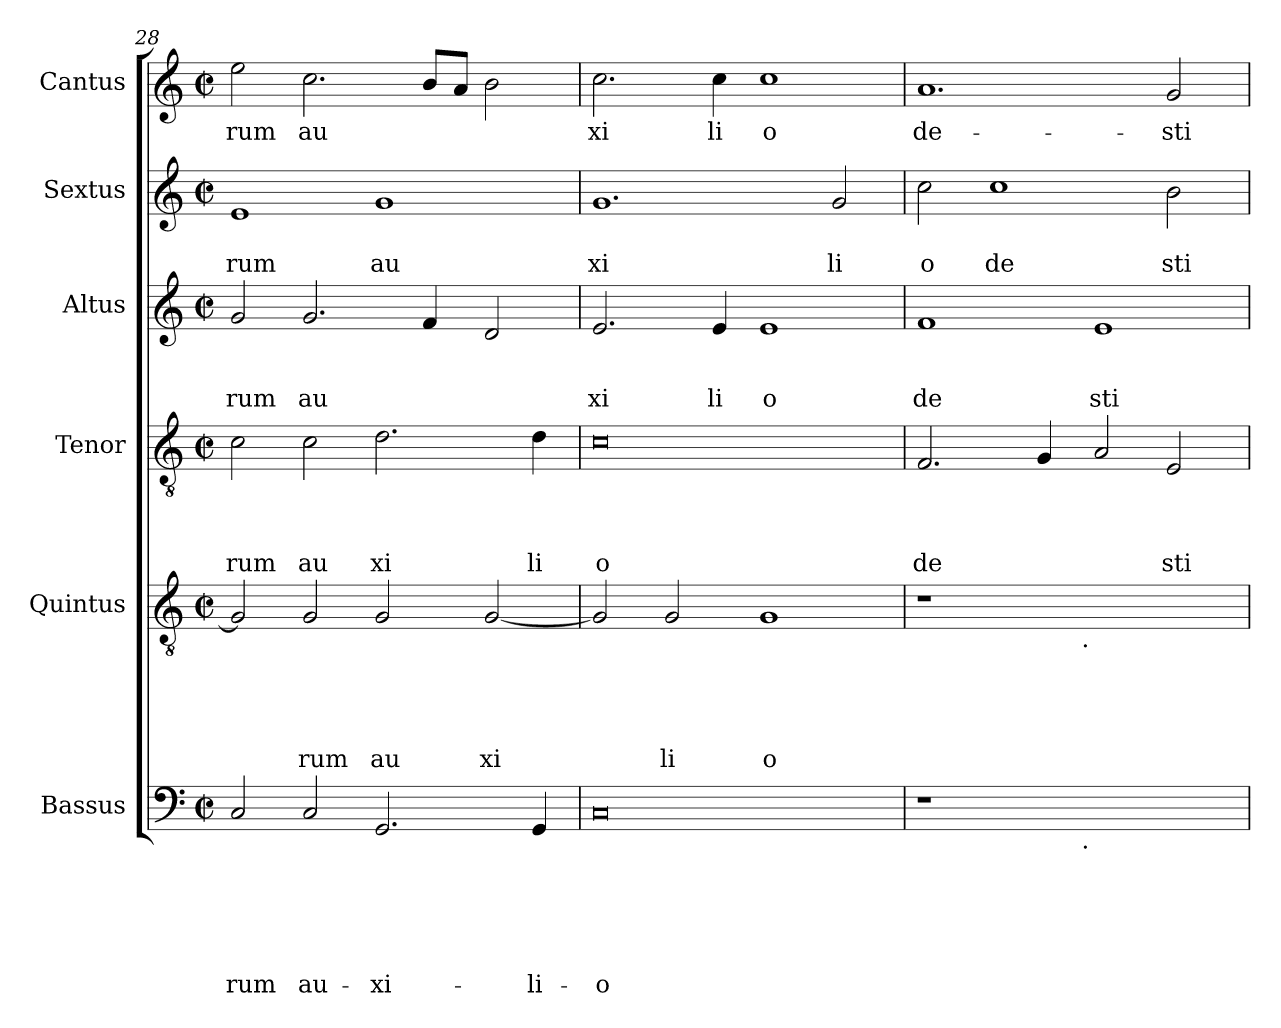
**kern	**text	**text	**text	**text	**text	**text	**kern	**text	**text	**text	**text	**text	**kern	**text	**text	**text	**text	**kern	**text	**text	**text	**kern	**text	**text	**kern	**text
*part6	*part6	*part6	*part6	*part6	*part6	*part6	*part5	*part5	*part5	*part5	*part5	*part5	*part4	*part4	*part4	*part4	*part4	*part3	*part3	*part3	*part3	*part2	*part2	*part2	*part1	*part1
*staff6	*staff6	*staff6	*staff6	*staff6	*staff6	*staff6	*staff5	*staff5	*staff5	*staff5	*staff5	*staff5	*staff4	*staff4	*staff4	*staff4	*staff4	*staff3	*staff3	*staff3	*staff3	*staff2	*staff2	*staff2	*staff1	*staff1
*I"Bassus	*	*	*	*	*	*	*I"Quintus	*	*	*	*	*	*I"Tenor	*	*	*	*	*I"Altus	*	*	*	*I"Sextus	*	*	*I"Cantus	*
*clefF4	*	*	*	*	*	*	*clefGv2	*	*	*	*	*	*clefGv2	*	*	*	*	*clefG2	*	*	*	*clefG2	*	*	*clefG2	*
*k[]	*	*	*	*	*	*	*k[]	*	*	*	*	*	*k[]	*	*	*	*	*k[]	*	*	*	*k[]	*	*	*k[]	*
*C:	*	*	*	*	*	*	*C:	*	*	*	*	*	*C:	*	*	*	*	*C:	*	*	*	*C:	*	*	*C:	*
*M2/2	*	*	*	*	*	*	*M2/2	*	*	*	*	*	*M2/2	*	*	*	*	*M2/2	*	*	*	*M2/2	*	*	*M2/2	*
*met(c|)	*	*	*	*	*	*	*met(c|)	*	*	*	*	*	*met(c|)	*	*	*	*	*met(c|)	*	*	*	*met(c|)	*	*	*met(c|)	*
=28	=28	=28	=28	=28	=28	=28	=28	=28	=28	=28	=28	=28	=28	=28	=28	=28	=28	=28	=28	=28	=28	=28	=28	=28	=28	=28
!	!	!	!	!	!	!LO:LY:b	!	!	!	!	!	!	!	!	!	!	!LO:LY:b	!	!	!	!LO:LY:b	!	!	!LO:LY:b	!	!LO:LY:b
2C/	.	.	.	.	.	-rum	2G/]	.	.	.	.	.	2c\	.	.	.	rum	2g/	.	.	rum	1e	.	rum	2ee\	rum
!	!	!	!	!	!	!LO:LY:b	!	!	!	!	!	!LO:LY:b	!	!	!	!	!LO:LY:b	!	!	!	!LO:LY:b	!	!	!	!	!LO:LY:b
2C/	.	.	.	.	.	au-	2G/	.	.	.	.	rum	2c\	.	.	.	au	2.g/	.	.	au	.	.	.	2.cc\	au
!	!	!	!	!	!	!LO:LY:b	!	!	!	!	!	!LO:LY:b	!	!	!	!	!LO:LY:b	!	!	!	!	!	!	!LO:LY:b	!	!
2.GG/	.	.	.	.	.	-xi-	2G/	.	.	.	.	au	2.d\	.	.	.	xi	.	.	.	.	1g	.	au	.	.
.	.	.	.	.	.	.	.	.	.	.	.	.	.	.	.	.	.	4f/	.	.	.	.	.	.	8b/L	.
.	.	.	.	.	.	.	.	.	.	.	.	.	.	.	.	.	.	.	.	.	.	.	.	.	8a/J	.
!	!	!	!	!	!	!	!	!	!	!	!	!LO:LY:b	!	!	!	!	!	!	!	!	!	!	!	!	!	!
.	.	.	.	.	.	.	[<2G/	.	.	.	.	xi	.	.	.	.	.	2d/	.	.	.	.	.	.	2b\	.
!	!	!	!	!	!	!LO:LY:b	!	!	!	!	!	!	!	!	!	!	!LO:LY:b	!	!	!	!	!	!	!	!	!
4GG/	.	.	.	.	.	-li-	.	.	.	.	.	.	4d\	.	.	.	li	.	.	.	.	.	.	.	.	.
=29	=29	=29	=29	=29	=29	=29	=29	=29	=29	=29	=29	=29	=29	=29	=29	=29	=29	=29	=29	=29	=29	=29	=29	=29	=29	=29
!	!	!	!	!	!	!LO:LY:b	!	!	!	!	!	!	!	!	!	!	!LO:LY:b	!	!	!	!LO:LY:b	!	!	!LO:LY:b	!	!LO:LY:b
0C	.	.	.	.	.	-o	2G/]	.	.	.	.	.	0c	.	.	.	o	2.e/	.	.	xi	1.g	.	xi	2.cc\	xi
!	!	!	!	!	!	!	!	!	!	!	!	!LO:LY:b	!	!	!	!	!	!	!	!	!	!	!	!	!	!
.	.	.	.	.	.	.	2G/	.	.	.	.	li	.	.	.	.	.	.	.	.	.	.	.	.	.	.
!	!	!	!	!	!	!	!	!	!	!	!	!	!	!	!	!	!	!	!	!	!LO:LY:b	!	!	!	!	!LO:LY:b
.	.	.	.	.	.	.	.	.	.	.	.	.	.	.	.	.	.	4e/	.	.	li	.	.	.	4cc\	li
!	!	!	!	!	!	!	!	!	!	!	!	!LO:LY:b	!	!	!	!	!	!	!	!	!LO:LY:b	!	!	!	!	!LO:LY:b
.	.	.	.	.	.	.	1G	.	.	.	.	o	.	.	.	.	.	1e	.	.	o	.	.	.	1cc	o
!	!	!	!	!	!	!	!	!	!	!	!	!	!	!	!	!	!	!	!	!	!	!	!	!LO:LY:b	!	!
.	.	.	.	.	.	.	.	.	.	.	.	.	.	.	.	.	.	.	.	.	.	2g/	.	li	.	.
!!LO:PB:g=z
=30	=30	=30	=30	=30	=30	=30	=30	=30	=30	=30	=30	=30	=30	=30	=30	=30	=30	=30	=30	=30	=30	=30	=30	=30	=30	=30
!	!	!	!	!	!	!	!	!	!	!	!	!	!	!	!	!	!LO:LY:b	!	!	!	!LO:LY:b	!	!	!LO:LY:b	!	!LO:LY:b
*^	*	*	*	*	*	*	*^	*	*	*	*	*	*	*	*	*	*	*	*	*	*	*	*	*	*	*
1r	2ryy	.	.	.	.	.	.	1r	2ryy	.	.	.	.	.	2.F/	.	.	.	de	1f	.	.	de	2cc\	.	o	1.a	de-
!	!	!	!	!	!	!	!	!	!	!	!	!	!	!	!	!	!	!	!	!	!	!	!	!	!	!LO:LY:b	!	!
.	4...ryy	.	.	.	.	.	.	.	4...ryy	.	.	.	.	.	.	.	.	.	.	.	.	.	.	1cc	.	de	.	.
.	.	.	.	.	.	.	.	.	.	.	.	.	.	.	4G/	.	.	.	.	.	.	.	.	.	.	.	.	.
!	!	!	!	!	!	!	!	!	!LO:TX:b:t=.	!	!	!	!	!	!	!	!	!	!	!	!	!	!	!	!	!	!	!
!	!LO:TX:b:t=.	!	!	!	!	!	!	!	!	!	!	!	!	!	!	!	!	!	!	!	!	!	!	!	!	!	!	!
.	1ryy	.	.	.	.	.	.	.	1ryy	.	.	.	.	.	.	.	.	.	.	.	.	.	.	.	.	.	.	.
!	!	!	!	!	!	!	!	!	!	!	!	!	!	!	!	!	!	!	!	!	!	!	!LO:LY:b	!	!	!	!	!
1ryy	.	.	.	.	.	.	.	1ryy	.	.	.	.	.	.	2A/	.	.	.	.	1e	.	.	sti	.	.	.	.	.
!	!	!	!	!	!	!	!	!	!	!	!	!	!	!	!	!	!	!	!LO:LY:b	!	!	!	!	!	!	!LO:LY:b	!	!LO:LY:b
.	.	.	.	.	.	.	.	.	.	.	.	.	.	.	2E/	.	.	.	sti	.	.	.	.	2b\	.	sti	2g/	-sti-
.	32ryy	.	.	.	.	.	.	.	32ryy	.	.	.	.	.	.	.	.	.	.	.	.	.	.	.	.	.	.	.
*v	*v	*	*	*	*	*	*	*	*	*	*	*	*	*	*	*	*	*	*	*	*	*	*	*	*	*	*	*
*	*	*	*	*	*	*	*v	*v	*	*	*	*	*	*	*	*	*	*	*	*	*	*	*	*	*	*	*
=	=	=	=	=	=	=	=	=	=	=	=	=	=	=	=	=	=	=	=	=	=	=	=	=	=	=
*-	*-	*-	*-	*-	*-	*-	*-	*-	*-	*-	*-	*-	*-	*-	*-	*-	*-	*-	*-	*-	*-	*-	*-	*-	*-	*-
